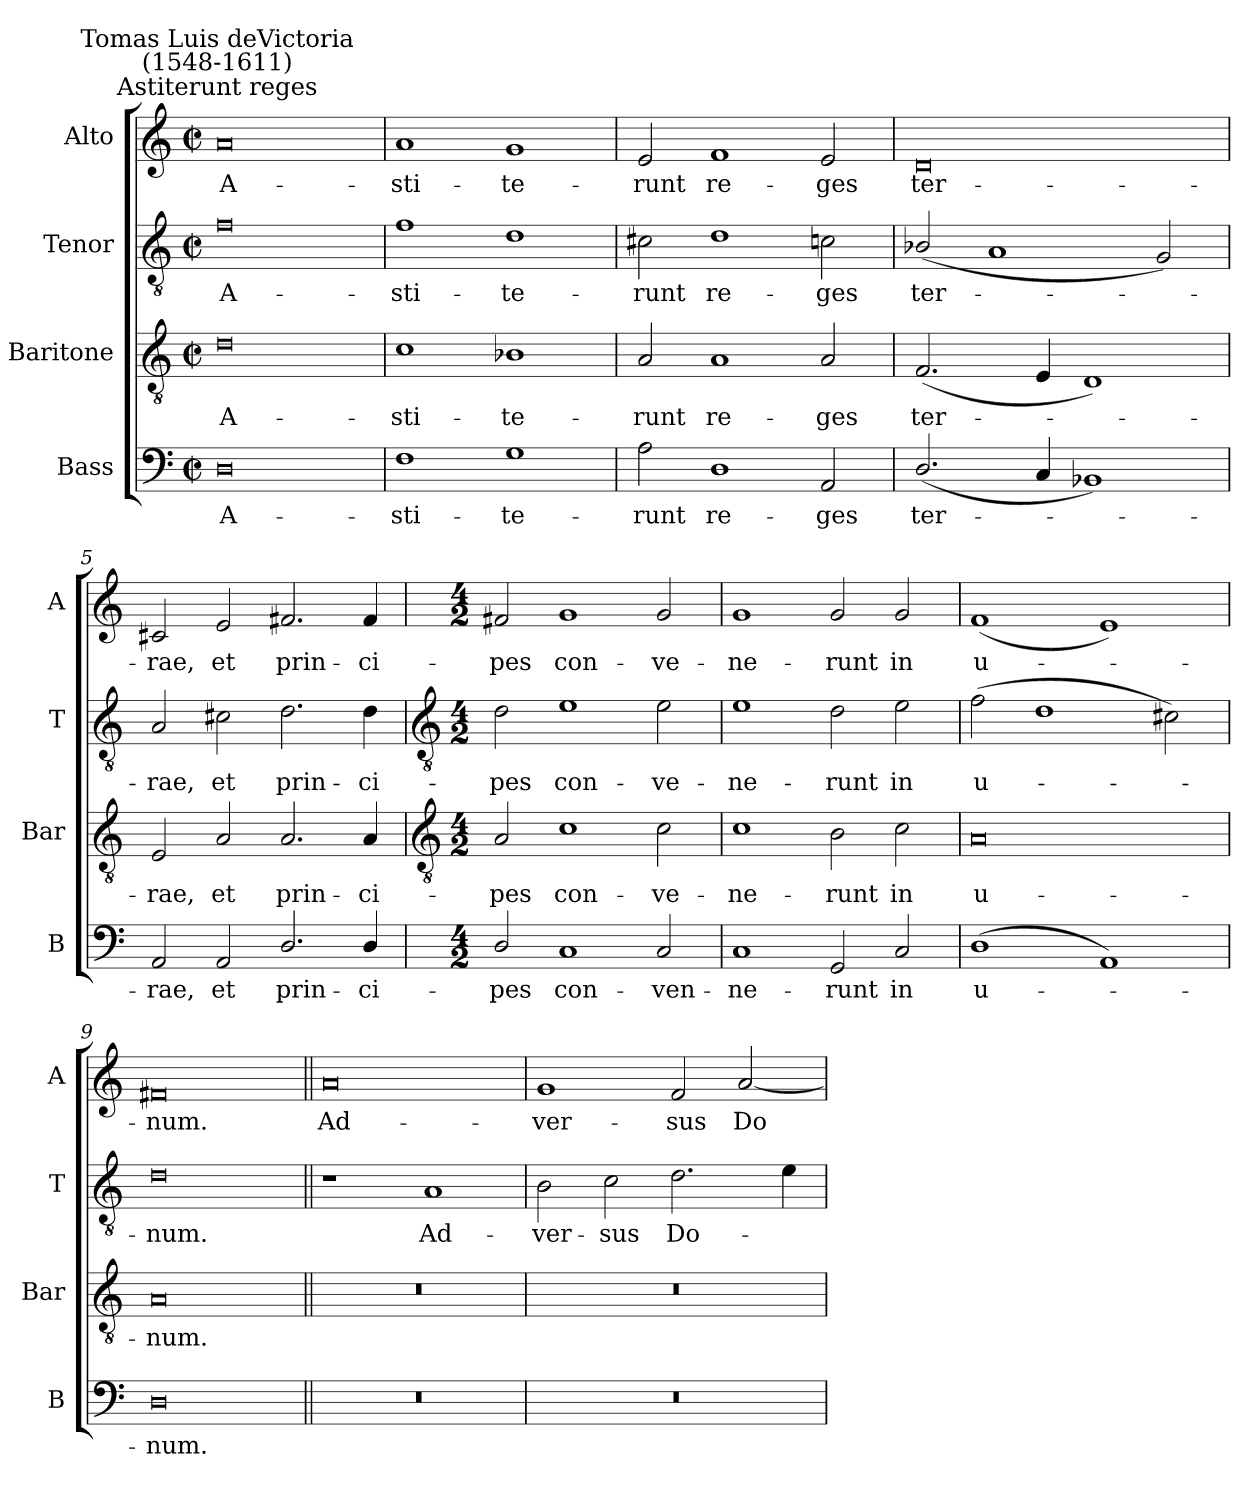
**kern	**text	**kern	**text	**kern	**text	**kern	**text
*part4	*part4	*part3	*part3	*part2	*part2	*part1	*part1
*staff4	*staff4	*staff3	*staff3	*staff2	*staff2	*staff1	*staff1
*I"Bass	*	*I"Baritone	*	*I"Tenor	*	*I"Alto	*
*I'B	*	*I'Bar	*	*I'T	*	*I'A	*
*clefF4	*	*clefGv2	*	*clefGv2	*	*clefG2	*
*k[]	*	*k[]	*	*k[]	*	*k[]	*
*C:	*	*C:	*	*C:	*	*C:	*
*M4/2	*	*M4/2	*	*M4/2	*	*M4/2	*
*met(c|)	*	*met(c|)	*	*met(c|)	*	*met(c|)	*
=1	=1	=1	=1	=1	=1	=1	=1
!	!	!	!	!	!	!LO:TX:a:cj:t=Astiterunt reges	!
!	!	!	!	!	!	!LO:TX:a:cj:t=Tomas Luis deVictoria\n(1548-1611)	!
!	!LO:LY:b	!	!LO:LY:b	!	!LO:LY:b	!	!LO:LY:b
0D	A-	0d	A-	0f	A-	0a	A-
=2	=2	=2	=2	=2	=2	=2	=2
!	!LO:LY:b	!	!LO:LY:b	!	!LO:LY:b	!	!LO:LY:b
1F	-sti-	1c	-sti-	1f	-sti-	1a	-sti-
!	!LO:LY:b	!	!LO:LY:b	!	!LO:LY:b	!	!LO:LY:b
1G	-te-	1B-X	-te-	1d	-te-	1g	-te-
=3	=3	=3	=3	=3	=3	=3	=3
!	!LO:LY:b	!	!LO:LY:b	!	!LO:LY:b	!	!LO:LY:b
2A	-runt	2A	-runt	2c#X	-runt	2e	-runt
!	!LO:LY:b	!	!LO:LY:b	!	!LO:LY:b	!	!LO:LY:b
1D	re-	1A	re-	1d	re-	1f	re-
!	!LO:LY:b	!	!LO:LY:b	!	!LO:LY:b	!	!LO:LY:b
2AA	-ges	2A	-ges	2c	-ges	2e	-ges
=4	=4	=4	=4	=4	=4	=4	=4
!	!LO:LY:b	!	!LO:LY:b	!	!LO:LY:b	!	!LO:LY:b
(<2.D/	ter-	(<2.F/	ter-	(<2B-X/	ter-	0d	ter-
.	.	.	.	1A	.	.	.
4C	.	4E	.	.	.	.	.
1BB-X)	.	1D)	.	.	.	.	.
.	.	.	.	2G)	.	.	.
=5	=5	=5	=5	=5	=5	=5	=5
!	!LO:LY:b	!	!LO:LY:b	!	!LO:LY:b	!	!LO:LY:b
2AA	rae,	2E	rae,	2A	rae,	2c#X	-rae,
!	!LO:LY:b	!	!LO:LY:b	!	!LO:LY:b	!	!LO:LY:b
2AA	et	2A	et	2c#X	et	2e	et
!	!LO:LY:b	!	!LO:LY:b	!	!LO:LY:b	!	!LO:LY:b
2.D/	prin-	2.A	prin-	2.d	prin-	2.f#X	prin-
!	!LO:LY:b	!	!LO:LY:b	!	!LO:LY:b	!	!LO:LY:b
4D/	-ci-	4A	-ci-	4d	-ci-	4f#	-ci-
!!LO:LB:g=z
=6	=6	=6	=6	=6	=6	=6	=6
*	*	*clefGv2	*	*clefGv2	*	*	*
*M4/2	*	*M4/2	*	*M4/2	*	*M4/2	*
!	!LO:LY:b	!	!LO:LY:b	!	!LO:LY:b	!	!LO:LY:b
2D/	-pes	2A	-pes	2d	-pes	2f#	-pes
!	!LO:LY:b	!	!LO:LY:b	!	!LO:LY:b	!	!LO:LY:b
1C	con-	1c	con-	1e	con-	1g	con-
!	!LO:LY:b	!	!LO:LY:b	!	!LO:LY:b	!	!LO:LY:b
2C	-ven-	2c	-ve-	2e	-ve-	2g	-ve-
=7	=7	=7	=7	=7	=7	=7	=7
!	!LO:LY:b	!	!LO:LY:b	!	!LO:LY:b	!	!LO:LY:b
1C	-ne-	1c	-ne-	1e	-ne-	1g	-ne-
!	!LO:LY:b	!	!LO:LY:b	!	!LO:LY:b	!	!LO:LY:b
2GG	-runt	2B	-runt	2d	-runt	2g	-runt
!	!LO:LY:b	!	!LO:LY:b	!	!LO:LY:b	!	!LO:LY:b
2C	in	2c	in	2e	in	2g	in
=8	=8	=8	=8	=8	=8	=8	=8
!	!LO:LY:b	!	!LO:LY:b	!	!LO:LY:b	!	!LO:LY:b
(<1D	u-	0A	u-	(>2f\	u-	(<1f	u-
.	.	.	.	1d	.	.	.
1AA)	.	.	.	.	.	1e)	.
.	.	.	.	2c#X)	.	.	.
=9	=9	=9	=9	=9	=9	=9	=9
!	!LO:LY:b	!	!LO:LY:b	!	!LO:LY:b	!	!LO:LY:b
0D	num.	0A	-num.	0d	num.	0f#X	num.
=10||	=10||	=10||	=10||	=10||	=10||	=10||	=10||
!	!	!	!	!	!	!	!LO:LY:b
0r	.	0r	.	1r	.	0a	Ad-
!	!	!	!	!	!LO:LY:b	!	!
.	.	.	.	1A	Ad-	.	.
=11	=11	=11	=11	=11	=11	=11	=11
!	!	!	!	!	!LO:LY:b	!	!LO:LY:b
0r	.	0r	.	2B	-ver-	1g	-ver-
!	!	!	!	!	!LO:LY:b	!	!
.	.	.	.	2c	-sus	.	.
!	!	!	!	!	!LO:LY:b	!	!LO:LY:b
.	.	.	.	2.d	Do-	2f	-sus
!	!	!	!	!	!	!	!LO:LY:b
.	.	.	.	.	.	[2a	Do-
.	.	.	.	4e	.	.	.
=	=	=	=	=	=	=	=
*-	*-	*-	*-	*-	*-	*-	*-
